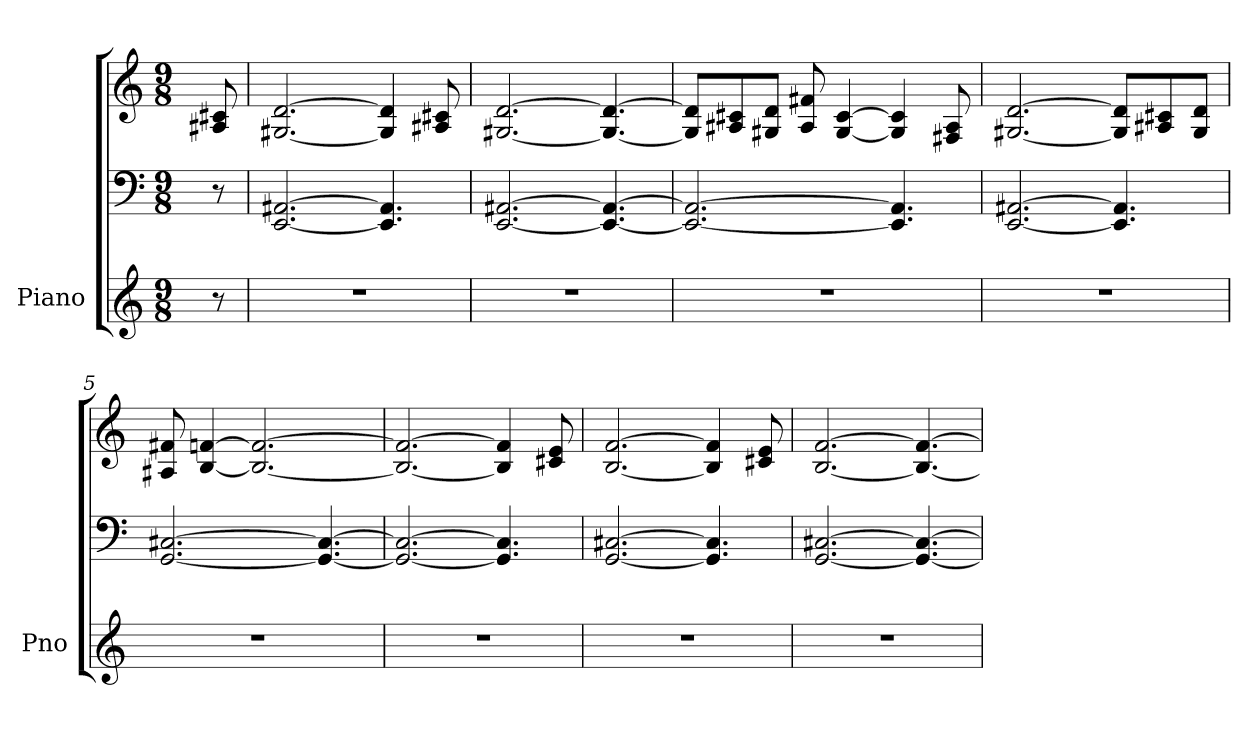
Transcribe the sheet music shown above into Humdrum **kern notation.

**kern	**kern	**kern
*part1	*part1	*part1
*staff3	*staff2	*staff1
*I"Piano	*	*
*I'Pno	*	*
*clefG2	*clefF4	*clefG2
*k[]	*k[]	*k[]
*M9/8	*M9/8	*M9/8
=	=	=
8r	8r	8A#X 8c#X
=1	=1	=1
8%9r	[2.EE [2.AA#X	[2.G#X [2.d
.	4.EE] 4.AA#]	4G#] 4d]
.	.	8A#X 8c#X
=2	=2	=2
8%9r	[2.EE [2.AA#X	[2.G#X [2.d
.	4.EE_ 4.AA#_	4.G#_ 4.d_
=3	=3	=3
8%9r	2.EE_ 2.AA#_	8G#] 8d]L
.	.	8A#X 8c#X
.	.	8G#X 8dJ
.	.	8A# 8f#X
.	.	[4G# [4c#
.	4.EE] 4.AA#]	4G#] 4c#]
.	.	8F#X 8A#
=4	=4	=4
8%9r	[2.EE [2.AA#X	[2.G#X [2.d
.	4.EE] 4.AA#]	8G#] 8d]L
.	.	8A#X 8c#X
.	.	8G# 8dJ
=5	=5	=5
8%9r	[2.GG [2.C#X	8A#X 8f#X
.	.	[4B [4fn
.	.	2.B_ 2.f_
.	4.GG_ 4.C#_	.
=6	=6	=6
8%9r	2.GG_ 2.C#_	2.B_ 2.f_
.	4.GG] 4.C#]	4B] 4f]
.	.	8c#X 8e
=7	=7	=7
8%9r	[2.GG [2.C#X	[2.B [2.f
.	4.GG] 4.C#]	4B] 4f]
.	.	8c#X 8e
=8	=8	=8
8%9r	[2.GG [2.C#X	[2.B [2.f
.	4.GG_ 4.C#_	4.B_ 4.f_
=	=	=
*-	*-	*-
